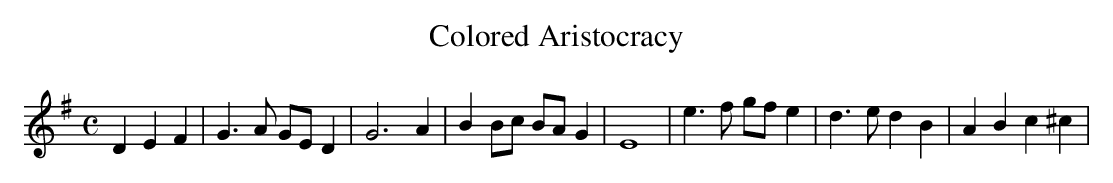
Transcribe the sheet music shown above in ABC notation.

X:1
T: Colored Aristocracy
M: C
L: 1/8
K: E Minor
D2E2F2 | G3A GED2 | G6A2 | B2Bc BAG2 | E8 | e3f gfe2 | d3e d2B2 | A2B2c2^c2 |

d2D2E2F2 | G3A GED2 | G6A2 | B2Bc BAG2 | E6 e2 | e3f gfe2 | d^cde d2B2 |

BAB(d d)B A2 | G6 || e2 | g3a ged2 | e8 | e2eg e2d2 | B8 | c2cd e2 dc | BABc d2 B2 |

A2B2c2^c2 | d2^d2e2f2 | g3a ged2 | e8 | e2eg e2d2 | B8 | c2cd e2dc | BABc d2B2 |

BAB(d d)BA2 | G6 ||
